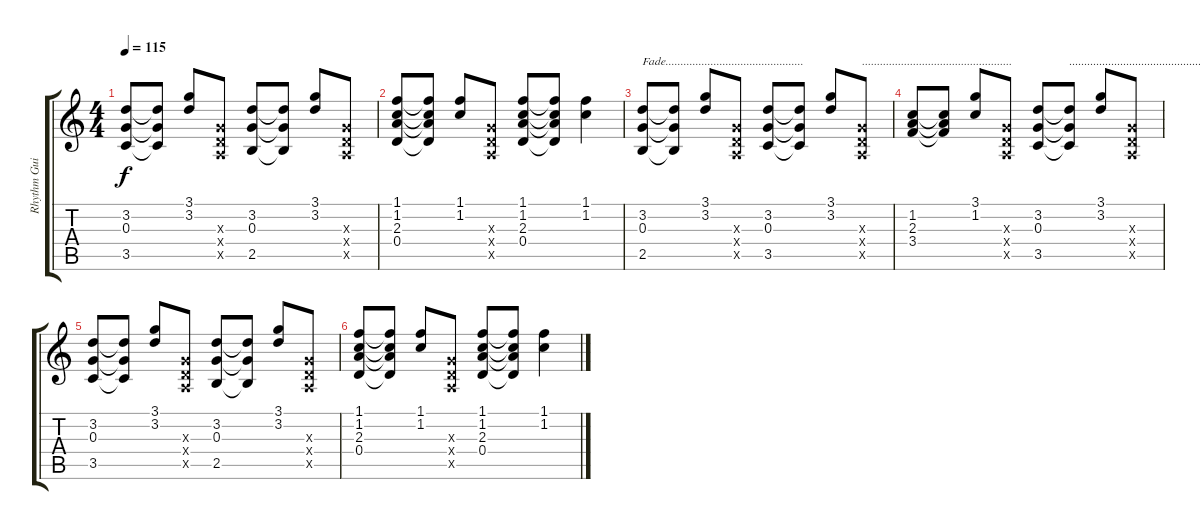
\track ("Rhythm Guitar" "Rhythm Gui") {instrument acousticguitarnylon}
\staff {score tabs}
\tuning (E4 B3 G3 D3 A2 E2) {hide}
\ts (4 4)
\tempo 115
\clef g2
\ks c
(3.2 0.3 3.5).8{dy f} (3.2{t} 0.3{t} 3.5{t}).8 (3.1 3.2).8 (0.3{x} 0.4{x} 0.5{x}).8 (3.2 0.3 2.5).8 (3.2{t} 0.3{t} 2.5{t}).8 (3.1 3.2).8 (0.3{x} 0.4{x} 0.5{x}).8 |
(1.1 1.2 2.3 0.4).8 (1.1{t} 1.2{t} 2.3{t} 0.4{t}).8 (1.1 1.2).8 (0.3{x} 0.4{x} 0.5{x}).8 (1.1 1.2 2.3 0.4).8 (1.1{t} 1.2{t} 2.3{t} 0.4{t}).8 (1.1 1.2).4 |
(3.2 0.3 2.5).8{txt "Fade.............................................."} (3.2{t} 0.3{t} 2.5{t}).8 (3.1 3.2).8 (0.3{x} 0.4{x} 0.5{x}).8 (3.2 0.3 3.5).8 (3.2{t} 0.3{t} 3.5{t}).8 (3.1 3.2).8 (0.3{x} 0.4{x} 0.5{x}).8{txt ".................................................."} |
(1.2 2.3 3.4).8 (1.2{t} 2.3{t} 3.4{t}).8 (3.1 1.2).8 (0.3{x} 0.4{x} 0.5{x}).8 (3.2 0.3 3.5).8 (3.2{t} 0.3{t} 3.5{t}).8{txt ".................................................."} (3.1 3.2).8 (0.3{x} 0.4{x} 0.5{x}).8 |
(3.2 0.3 3.5).8 (3.2{t} 0.3{t} 3.5{t}).8 (3.1 3.2).8 (0.3{x} 0.4{x} 0.5{x}).8 (3.2 0.3 2.5).8 (3.2{t} 0.3{t} 2.5{t}).8 (3.1 3.2).8 (0.3{x} 0.4{x} 0.5{x}).8 |
(1.1 1.2 2.3 0.4).8 (1.1{t} 1.2{t} 2.3{t} 0.4{t}).8 (1.1 1.2).8 (0.3{x} 0.4{x} 0.5{x}).8 (1.1 1.2 2.3 0.4).8 (1.1{t} 1.2{t} 2.3{t} 0.4{t}).8 (1.1 1.2).4
